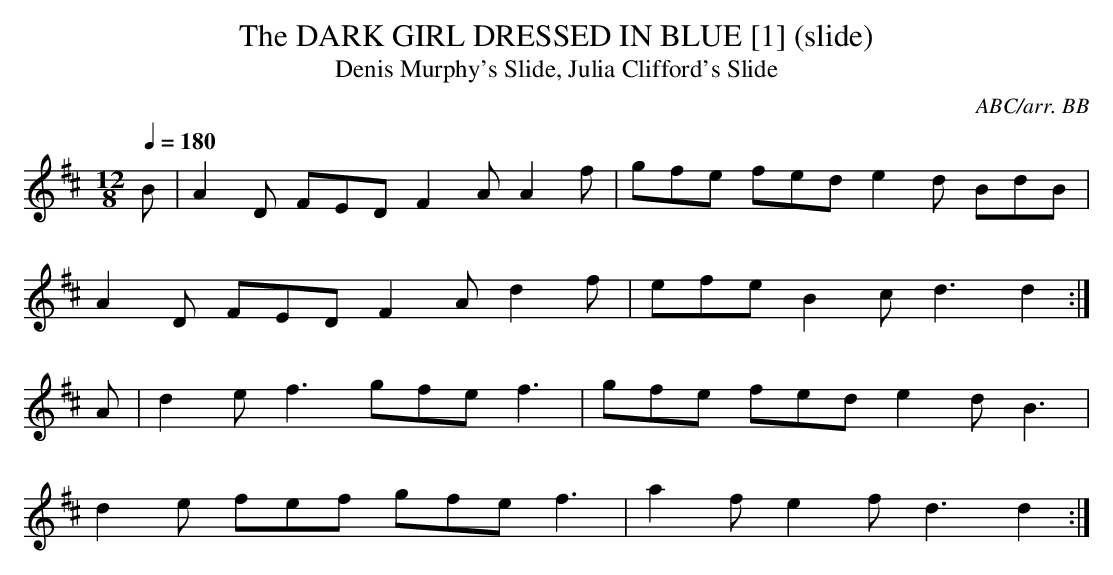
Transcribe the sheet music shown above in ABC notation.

X:1
T:DARK GIRL DRESSED IN BLUE [1] (slide), The
T:Denis Murphy's Slide, Julia Clifford's Slide
C:ABC/arr. BB
Q:1/4=180
M:12/8
L:1/8
K:D
B|A2D FED F2A A2f|gfe fed e2d BdB|
A2D FED F2A d2f|efe B2c d3 d2:|
A|d2e f3 gfe f3|gfe fed e2d B3|
d2e fef gfe f3|a2f e2f d3 d2:|
